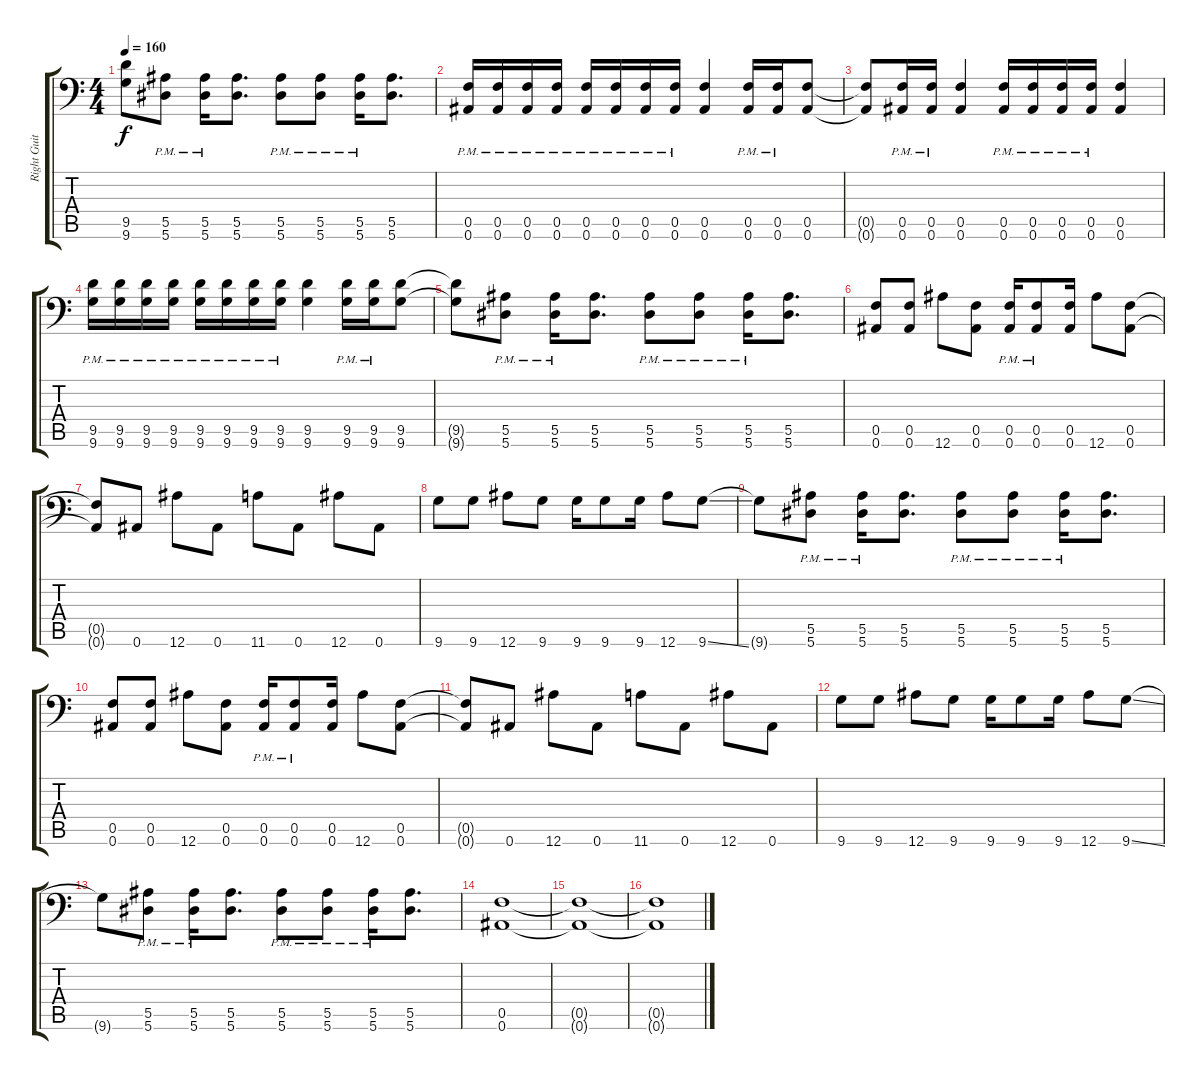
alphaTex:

\track ("Right Guitar" "Right Guit") {instrument overdrivenguitar}
\staff {score tabs}
\tuning (C4 G3 Eb3 Bb2 F2 Bb1) {hide}
\ts (4 4)
\tempo 160
\clef f4
\ks c
(9.5{t} 9.6{t}).8{dy f} (5.5{pm} 5.6{pm}).8 (5.5{pm} 5.6{pm}).16 (5.5 5.6).8{d} (5.5{pm} 5.6{pm}).8 (5.5{pm} 5.6{pm}).8 (5.5{pm} 5.6{pm}).16 (5.5 5.6).8{d} |
(0.5{pm} 0.6{pm}).16 (0.5{pm} 0.6{pm}).16 (0.5{pm} 0.6{pm}).16 (0.5{pm} 0.6{pm}).16 (0.5{pm} 0.6{pm}).16 (0.5{pm} 0.6{pm}).16 (0.5{pm} 0.6{pm}).16 (0.5{pm} 0.6{pm}).16 (0.5 0.6).4 (0.5{pm} 0.6{pm}).16 (0.5{pm} 0.6{pm}).16 (0.5 0.6).8 |
(0.5{t} 0.6{t}).8 (0.5{pm} 0.6{pm}).16 (0.5{pm} 0.6{pm}).16 (0.5 0.6).4 (0.5{pm} 0.6{pm}).16 (0.5{pm} 0.6{pm}).16 (0.5{pm} 0.6{pm}).16 (0.5{pm} 0.6{pm}).16 (0.5 0.6).4 |
(9.5{pm} 9.6{pm}).16 (9.5{pm} 9.6{pm}).16 (9.5{pm} 9.6{pm}).16 (9.5{pm} 9.6{pm}).16 (9.5{pm} 9.6{pm}).16 (9.5{pm} 9.6{pm}).16 (9.5{pm} 9.6{pm}).16 (9.5{pm} 9.6{pm}).16 (9.5 9.6).4 (9.5{pm} 9.6{pm}).16 (9.5{pm} 9.6{pm}).16 (9.5 9.6).8 |
(9.5{t} 9.6{t}).8 (5.5{pm} 5.6{pm}).8 (5.5{pm} 5.6{pm}).16 (5.5 5.6).8{d} (5.5{pm} 5.6{pm}).8 (5.5{pm} 5.6{pm}).8 (5.5{pm} 5.6{pm}).16 (5.5 5.6).8{d} |
(0.5 0.6).8 (0.5 0.6).8 12.6.8 (0.5 0.6).8 (0.5{pm} 0.6{pm}).16 (0.5{pm} 0.6{pm}).8 (0.5 0.6).16 12.6.8 (0.5 0.6).8 |
(0.5{t} 0.6{t}).8 0.6.8 12.6.8 0.6.8 11.6.8 0.6.8 12.6.8 0.6.8 |
9.6.8 9.6.8 12.6.8 9.6.8 9.6.16 9.6.8 9.6.16 12.6.8 9.6{ss}.8 |
9.6{t}.8 (5.5{pm} 5.6{pm}).8 (5.5{pm} 5.6{pm}).16 (5.5 5.6).8{d} (5.5{pm} 5.6{pm}).8 (5.5{pm} 5.6{pm}).8 (5.5{pm} 5.6{pm}).16 (5.5 5.6).8{d} |
(0.5 0.6).8 (0.5 0.6).8 12.6.8 (0.5 0.6).8 (0.5{pm} 0.6{pm}).16 (0.5{pm} 0.6{pm}).8 (0.5 0.6).16 12.6.8 (0.5 0.6).8 |
(0.5{t} 0.6{t}).8 0.6.8 12.6.8 0.6.8 11.6.8 0.6.8 12.6.8 0.6.8 |
9.6.8 9.6.8 12.6.8 9.6.8 9.6.16 9.6.8 9.6.16 12.6.8 9.6{ss}.8 |
9.6{t}.8 (5.5{pm} 5.6{pm}).8 (5.5{pm} 5.6{pm}).16 (5.5 5.6).8{d} (5.5{pm} 5.6{pm}).8 (5.5{pm} 5.6{pm}).8 (5.5{pm} 5.6{pm}).16 (5.5 5.6).8{d} |
(0.5 0.6).1 |
(0.5{t} 0.6{t}).1 |
(0.5{t} 0.6{t}).1
